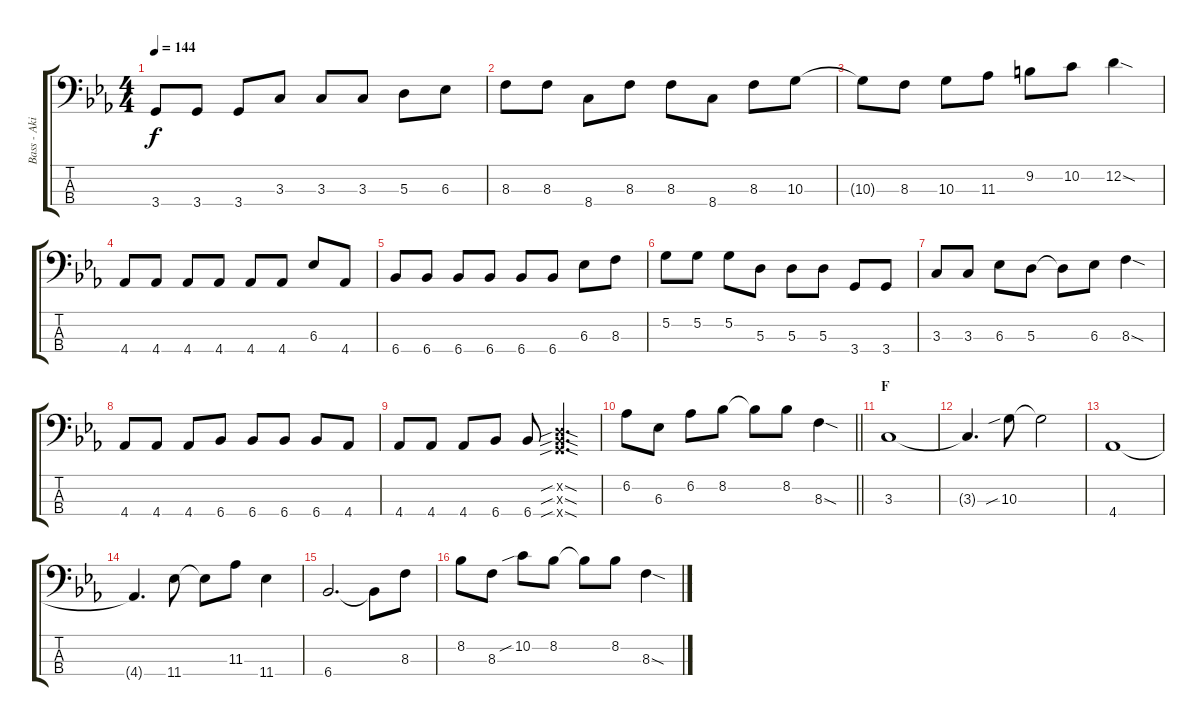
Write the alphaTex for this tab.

\track ("Bass - Aki" "Bass - Aki") {instrument electricbasspick}
\staff {score tabs}
\tuning (G2 D2 A1 E1) {hide}
\ts (4 4)
\tempo 144
\clef f4
\ks eb
3.4.8{dy f} 3.4.8 3.4.8 3.3.8 3.3.8 3.3.8 5.3.8 6.3.8 |
8.3.8 8.3.8 8.4.8 8.3.8 8.3.8 8.4.8 8.3.8 10.3.8 |
10.3{t}.8 8.3.8 10.3.8 11.3.8 9.2.8 10.2.8 12.2{sod}.4 |
4.4.8 4.4.8 4.4.8 4.4.8 4.4.8 4.4.8 6.3.8 4.4.8 |
6.4.8 6.4.8 6.4.8 6.4.8 6.4.8 6.4.8 6.3.8 8.3.8 |
5.2.8 5.2.8 5.2.8 5.3.8 5.3.8 5.3.8 3.4.8 3.4.8 |
3.3.8 3.3.8 6.3.8 5.3.8 5.3{t}.8 6.3.8 8.3{sod}.4 |
4.4.8 4.4.8 4.4.8 6.4.8 6.4.8 6.4.8 6.4.8 4.4.8 |
4.4.8 4.4.8 4.4.8 6.4.8 6.4.8 (0.2{sib sod x} 1.3{sib sod x} 3.4{sib sod x}).4{d} |
\barLineRight lightlight
6.2.8 6.3.8 6.2.8 8.2.8 8.2{t}.8 8.2.8 8.3{sod}.4 |
\section ("" "F")
3.3.1 |
3.3{t}.4{d} 10.3{sib}.8 10.3{t}.2 |
4.4.1 |
4.4{t}.4{d} 11.4.8 11.4{t}.8 11.3.8 11.4.4 |
6.4.2{d} 6.4{t}.8 8.3.8 |
8.2.8 8.3.8 10.2{sib}.8 8.2.8 8.2{t}.8 8.2.8 8.3{sod}.4
